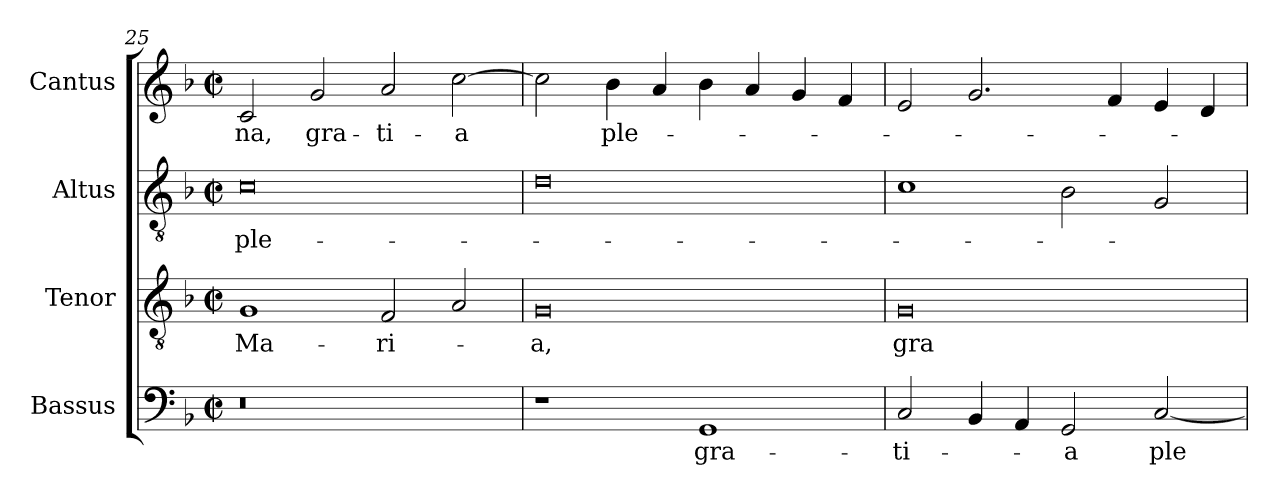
**kern	**text	**kern	**text	**kern	**text	**kern	**text
*part4	*part4	*part3	*part3	*part2	*part2	*part1	*part1
*staff4	*staff4	*staff3	*staff3	*staff2	*staff2	*staff1	*staff1
*I"Bassus	*	*I"Tenor	*	*I"Altus	*	*I"Cantus	*
*clefF4	*	*clefGv2	*	*clefGv2	*	*clefG2	*
*k[b-]	*	*k[b-]	*	*k[b-]	*	*k[b-]	*
*F:	*	*F:	*	*F:	*	*F:	*
*M2/2	*	*M2/2	*	*M2/2	*	*M2/2	*
*met(c|)	*	*met(c|)	*	*met(c|)	*	*met(c|)	*
=25	=25	=25	=25	=25	=25	=25	=25
!	!	!	!LO:LY:b:cj	!	!LO:LY:b:cj	!	!LO:LY:b:cj
0r	.	1G	Ma-	0c	ple-	2c/	-na,
!	!	!	!	!	!	!	!LO:LY:b:cj
.	.	.	.	.	.	2g/	gra-
!	!	!	!LO:LY:b:cj	!	!	!	!LO:LY:b:cj
.	.	2F/	-ri-	.	.	2a/	-ti-
!	!	!	!	!	!	!	!LO:LY:b:cj
.	.	2A/	.	.	.	[>2cc\	-a
=26	=26	=26	=26	=26	=26	=26	=26
!	!	!LO:N:vis=0	!LO:LY:b:cj	!LO:N:vis=0	!	!	!
1r	.	1G	-a,	1d	.	2cc\]	.
!	!	!	!	!	!	!	!LO:LY:b:cj
.	.	.	.	.	.	4b-\	ple-
.	.	.	.	.	.	4a/	.
!	!LO:LY:b:cj	!	!	!	!	!	!
1GG	gra-	1ryy	.	1ryy	.	4b-\	.
.	.	.	.	.	.	4a/	.
.	.	.	.	.	.	4g/	.
.	.	.	.	.	.	4f/	.
!!LO:LB:g=z
=27	=27	=27	=27	=27	=27	=27	=27
!	!LO:LY:b:cj	!	!LO:LY:b:cj	!	!	!	!
2C/	-ti-	0G	gra-	1c	.	2e/	.
4BB-/	.	.	.	.	.	2.g/	.
4AA/	.	.	.	.	.	.	.
!	!LO:LY:b:cj	!	!	!	!	!	!
2GG/	-a	.	.	2B-\	.	.	.
.	.	.	.	.	.	4f/	.
!	!LO:LY:b:cj	!	!	!	!	!	!
[<2C/	ple-	.	.	2G/	.	4e/	.
.	.	.	.	.	.	4d/	.
=	=	=	=	=	=	=	=
*-	*-	*-	*-	*-	*-	*-	*-
